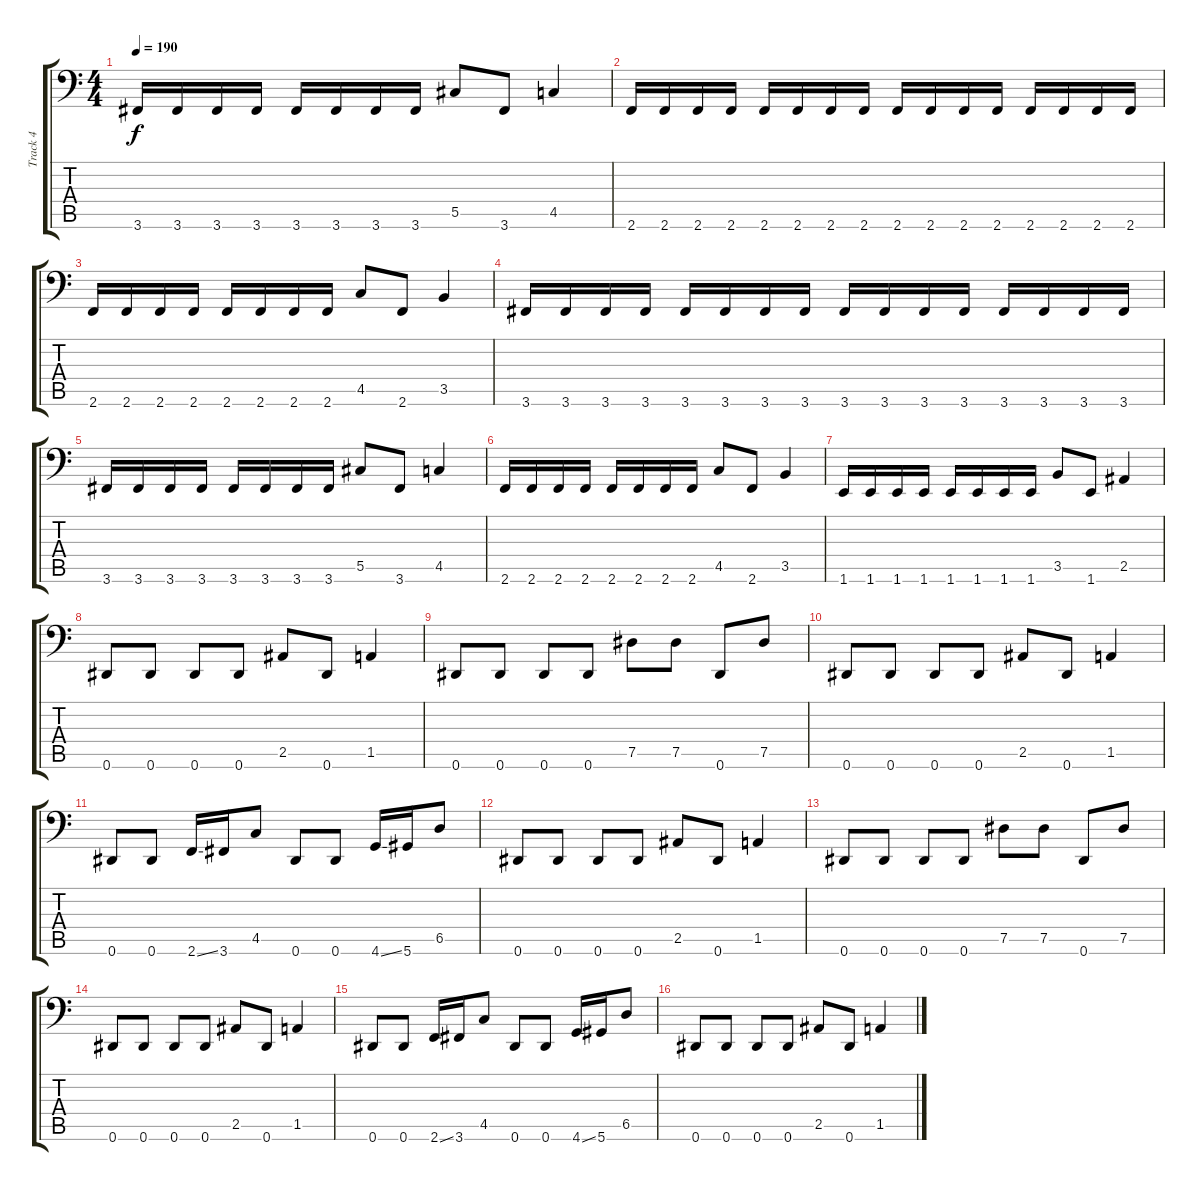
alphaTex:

\track ("Track 4" "Track 4") {instrument electricbassfinger}
\staff {score tabs}
\tuning (E3 B2 Gb2 Db2 Ab1 Eb1) {hide}
\ts (4 4)
\tempo 190
\clef f4
\ks c
3.6.16{dy f} 3.6.16 3.6.16 3.6.16 3.6.16 3.6.16 3.6.16 3.6.16 5.5.8 3.6.8 4.5.4 |
2.6.16 2.6.16 2.6.16 2.6.16 2.6.16 2.6.16 2.6.16 2.6.16 2.6.16 2.6.16 2.6.16 2.6.16 2.6.16 2.6.16 2.6.16 2.6.16 |
2.6.16 2.6.16 2.6.16 2.6.16 2.6.16 2.6.16 2.6.16 2.6.16 4.5.8 2.6.8 3.5.4 |
3.6.16 3.6.16 3.6.16 3.6.16 3.6.16 3.6.16 3.6.16 3.6.16 3.6.16 3.6.16 3.6.16 3.6.16 3.6.16 3.6.16 3.6.16 3.6.16 |
3.6.16 3.6.16 3.6.16 3.6.16 3.6.16 3.6.16 3.6.16 3.6.16 5.5.8 3.6.8 4.5.4 |
2.6.16 2.6.16 2.6.16 2.6.16 2.6.16 2.6.16 2.6.16 2.6.16 4.5.8 2.6.8 3.5.4 |
1.6.16 1.6.16 1.6.16 1.6.16 1.6.16 1.6.16 1.6.16 1.6.16 3.5.8 1.6.8 2.5.4 |
0.6.8 0.6.8 0.6.8 0.6.8 2.5.8 0.6.8 1.5.4 |
0.6.8 0.6.8 0.6.8 0.6.8 7.5.8 7.5.8 0.6.8 7.5.8 |
0.6.8 0.6.8 0.6.8 0.6.8 2.5.8 0.6.8 1.5.4 |
0.6.8 0.6.8 2.6{ss}.16 3.6.16 4.5.8 0.6.8 0.6.8 4.6{ss}.16 5.6.16 6.5.8 |
0.6.8 0.6.8 0.6.8 0.6.8 2.5.8 0.6.8 1.5.4 |
0.6.8 0.6.8 0.6.8 0.6.8 7.5.8 7.5.8 0.6.8 7.5.8 |
0.6.8 0.6.8 0.6.8 0.6.8 2.5.8 0.6.8 1.5.4 |
0.6.8 0.6.8 2.6{ss}.16 3.6.16 4.5.8 0.6.8 0.6.8 4.6{ss}.16 5.6.16 6.5.8 |
0.6.8 0.6.8 0.6.8 0.6.8 2.5.8 0.6.8 1.5.4
